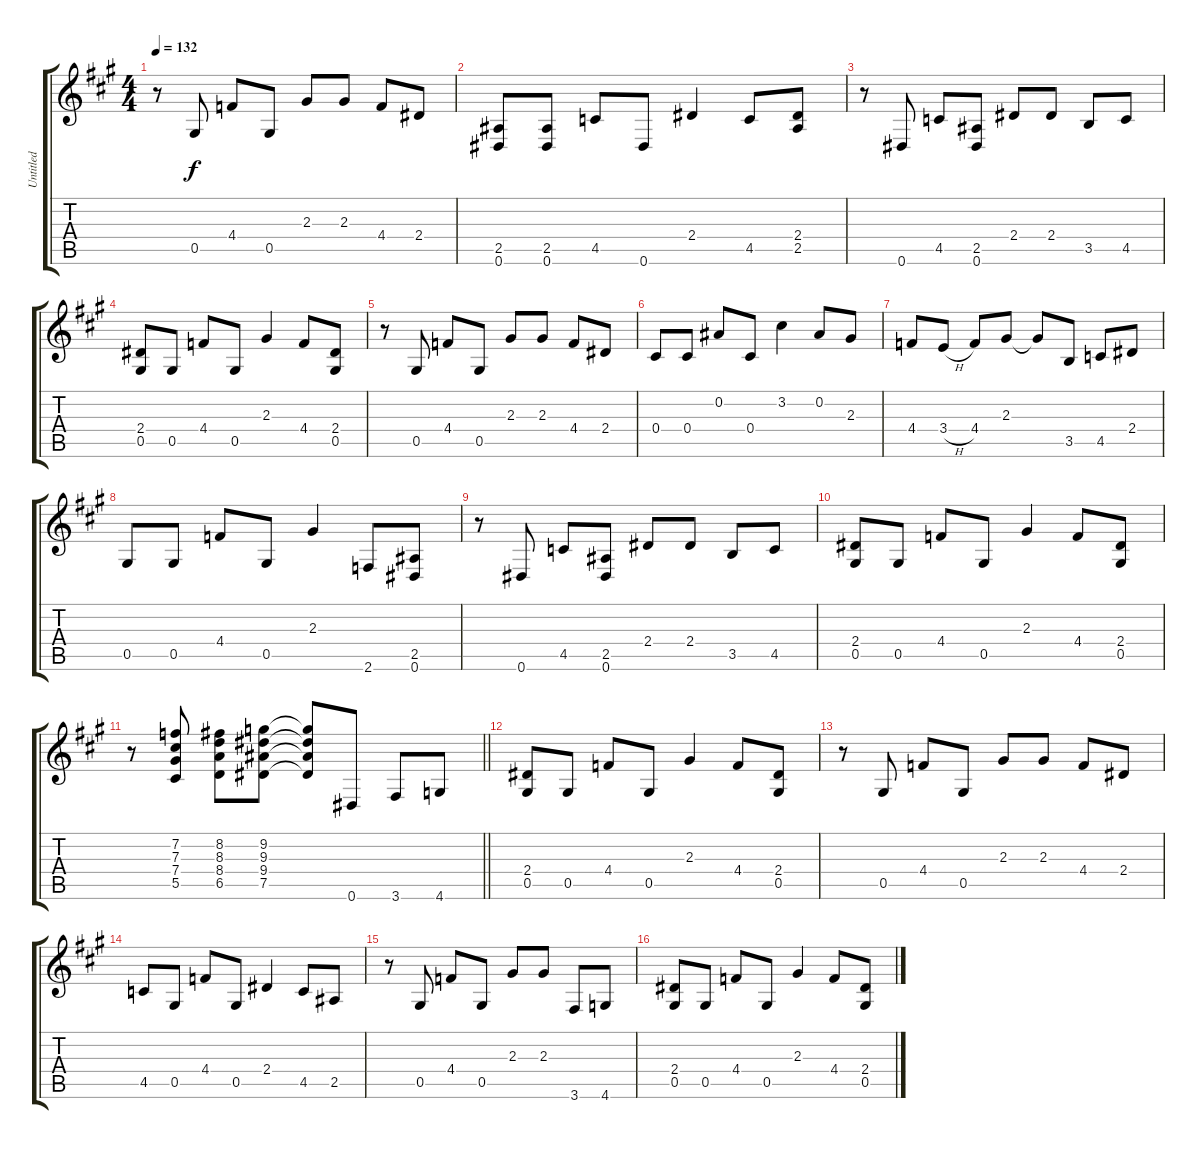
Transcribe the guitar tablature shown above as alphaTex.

\track ("Untitled" "Untitled") {instrument overdrivenguitar}
\staff {score tabs}
\tuning (Eb4 Bb3 Gb3 Db3 Ab2 Eb2) {hide}
\ts (4 4)
\tempo 132
\clef g2
\ks a
r.8{dy f} 0.5.8 4.4.8 0.5.8 2.3.8 2.3.8 4.4.8 2.4.8 |
(2.5 0.6).8 (2.5 0.6).8 4.5.8 0.6.8 2.4.4 4.5.8 (2.4 2.5).8 |
r.8 0.6.8 4.5.8 (2.5 0.6).8 2.4.8 2.4.8 3.5.8 4.5.8 |
(2.4 0.5).8 0.5.8 4.4.8 0.5.8 2.3.4 4.4.8 (2.4 0.5).8 |
r.8 0.5.8 4.4.8 0.5.8 2.3.8 2.3.8 4.4.8 2.4.8 |
0.4.8 0.4.8 0.2.8 0.4.8 3.2.4 0.2.8 2.3.8 |
4.4.8 3.4{h}.8 4.4.8 2.3.8 2.3{t}.8 3.5.8 4.5.8 2.4.8 |
0.5.8 0.5.8 4.4.8 0.5.8 2.3.4 2.6.8 (2.5 0.6).8 |
r.8 0.6.8 4.5.8 (2.5 0.6).8 2.4.8 2.4.8 3.5.8 4.5.8 |
(2.4 0.5).8 0.5.8 4.4.8 0.5.8 2.3.4 4.4.8 (2.4 0.5).8 |
\barLineRight lightlight
r.8 (7.2 7.3 7.4 5.5).8 (8.2 8.3 8.4 6.5).8 (9.2 9.3 9.4 7.5).8 (9.2{t} 9.3{t} 9.4{t} 7.5{t}).8 0.6.8 3.6.8 4.6.8 |
(2.4 0.5).8 0.5.8 4.4.8 0.5.8 2.3.4 4.4.8 (2.4 0.5).8 |
r.8 0.5.8 4.4.8 0.5.8 2.3.8 2.3.8 4.4.8 2.4.8 |
4.5.8 0.5.8 4.4.8 0.5.8 2.4.4 4.5.8 2.5.8 |
r.8 0.5.8 4.4.8 0.5.8 2.3.8 2.3.8 3.6.8 4.6.8 |
(2.4 0.5).8 0.5.8 4.4.8 0.5.8 2.3.4 4.4.8 (2.4 0.5).8
